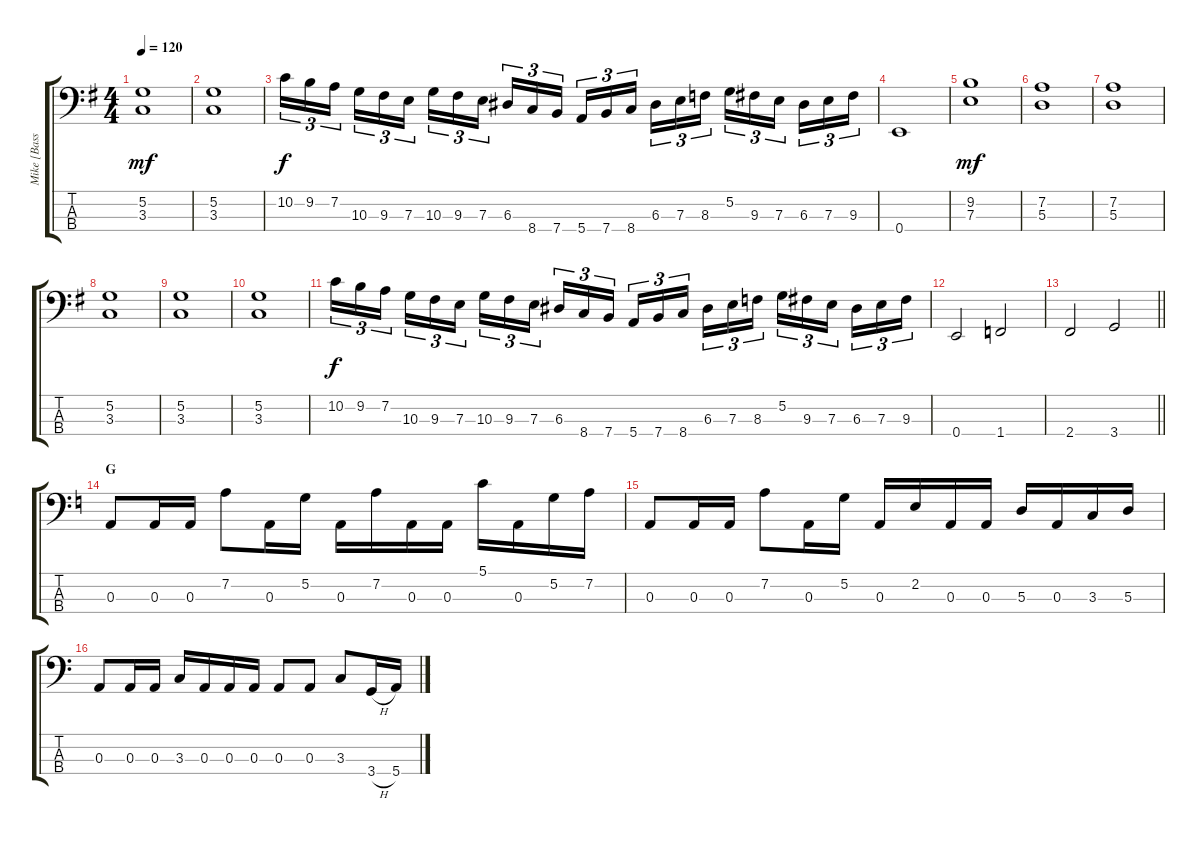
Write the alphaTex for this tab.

\track ("Mike [Bass I]" "Mike [Bass") {instrument electricbassfinger}
\staff {score tabs}
\tuning (G2 D2 A1 E1) {hide}
\ts (4 4)
\tempo 120
\clef f4
\ks g
(5.2 3.3).1{dy mf} |
(5.2 3.3).1 |
10.2.16{tu (3 2) dy f} 9.2.16{tu (3 2)} 7.2.16{tu (3 2) beam splitsecondary} 10.3.16{tu (3 2)} 9.3.16{tu (3 2)} 7.3.16{tu (3 2)} 10.3.16{tu (3 2)} 9.3.16{tu (3 2)} 7.3.16{tu (3 2) beam splitsecondary} 6.3.16{tu (3 2)} 8.4.16{tu (3 2)} 7.4.16{tu (3 2)} 5.4.16{tu (3 2)} 7.4.16{tu (3 2)} 8.4.16{tu (3 2) beam splitsecondary} 6.3.16{tu (3 2)} 7.3.16{tu (3 2)} 8.3.16{tu (3 2)} 5.2.16{tu (3 2)} 9.3.16{tu (3 2)} 7.3.16{tu (3 2) beam splitsecondary} 6.3.16{tu (3 2)} 7.3.16{tu (3 2)} 9.3.16{tu (3 2)} |
0.4.1 |
(9.2 7.3).1{dy mf} |
(7.2 5.3).1 |
(7.2 5.3).1 |
(5.2 3.3).1 |
(5.2 3.3).1 |
(5.2 3.3).1 |
10.2.16{tu (3 2) dy f} 9.2.16{tu (3 2)} 7.2.16{tu (3 2) beam splitsecondary} 10.3.16{tu (3 2)} 9.3.16{tu (3 2)} 7.3.16{tu (3 2)} 10.3.16{tu (3 2)} 9.3.16{tu (3 2)} 7.3.16{tu (3 2) beam splitsecondary} 6.3.16{tu (3 2)} 8.4.16{tu (3 2)} 7.4.16{tu (3 2)} 5.4.16{tu (3 2)} 7.4.16{tu (3 2)} 8.4.16{tu (3 2) beam splitsecondary} 6.3.16{tu (3 2)} 7.3.16{tu (3 2)} 8.3.16{tu (3 2)} 5.2.16{tu (3 2)} 9.3.16{tu (3 2)} 7.3.16{tu (3 2) beam splitsecondary} 6.3.16{tu (3 2)} 7.3.16{tu (3 2)} 9.3.16{tu (3 2)} |
0.4.2 1.4.2 |
\barLineRight lightlight
2.4.2 3.4.2 |
\section ("" "G")
\ks c
0.3.8 0.3.16 0.3.16 7.2.8 0.3.16 5.2.16 0.3.16 7.2.16 0.3.16 0.3.16 5.1.16 0.3.16 5.2.16 7.2.16 |
0.3.8 0.3.16 0.3.16 7.2.8 0.3.16 5.2.16 0.3.16 2.2.16 0.3.16 0.3.16 5.3.16 0.3.16 3.3.16 5.3.16 |
0.3.8 0.3.16 0.3.16 3.3.16 0.3.16 0.3.16 0.3.16 0.3.8 0.3.8 3.3.8 3.4{h}.16 5.4.16
